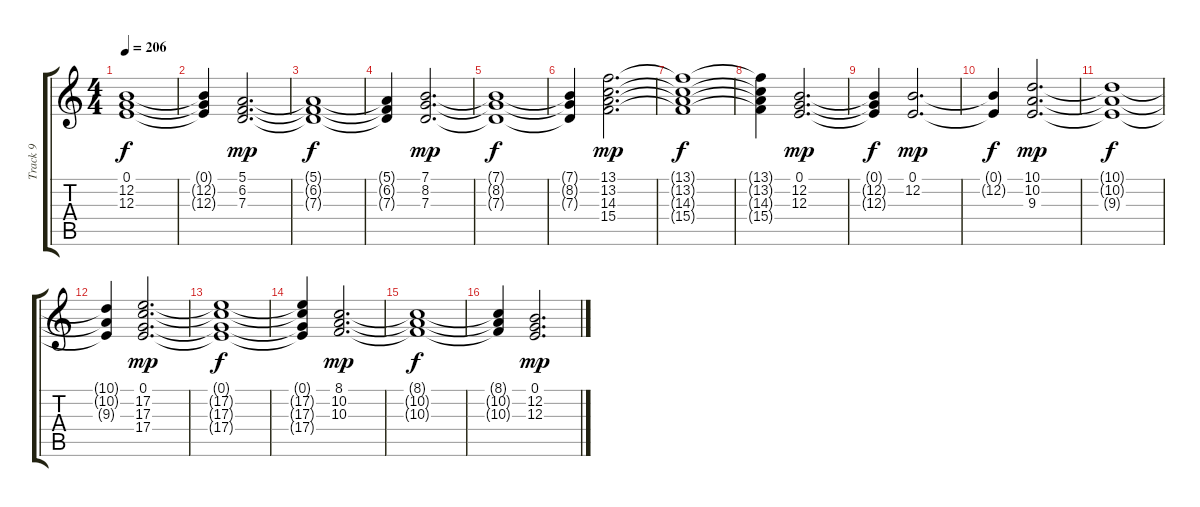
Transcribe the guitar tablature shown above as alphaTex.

\track ("Track 9" "Track 9") {instrument pad2warm}
\staff {score tabs}
\tuning (E4 B3 G3 D3 A2 E2) {hide}
\ts (4 4)
\tempo 206
\clef g2
\ks c
(0.1{t} 12.2{t} 12.3{t}).1{dy f} |
(0.1{t} 12.2{t} 12.3{t}).4 (5.1 6.2 7.3).2{d dy mp} |
(5.1{t} 6.2{t} 7.3{t}).1{dy f} |
(5.1{t} 6.2{t} 7.3{t}).4 (7.1 8.2 7.3).2{d dy mp} |
(7.1{t} 8.2{t} 7.3{t}).1{dy f} |
(7.1{t} 8.2{t} 7.3{t}).4 (13.1 13.2 14.3 15.4).2{d dy mp} |
(13.1{t} 13.2{t} 14.3{t} 15.4{t}).1{dy f} |
(13.1{t} 13.2{t} 14.3{t} 15.4{t}).4 (0.1 12.2 12.3).2{d dy mp} |
(0.1{t} 12.2{t} 12.3{t}).4{dy f} (0.1 12.2).2{d dy mp} |
(0.1{t} 12.2{t}).4{dy f} (10.1 10.2 9.3).2{d dy mp} |
(10.1{t} 10.2{t} 9.3{t}).1{dy f} |
(10.1{t} 10.2{t} 9.3{t}).4 (0.1 17.2 17.3 17.4).2{d dy mp} |
(0.1{t} 17.2{t} 17.3{t} 17.4{t}).1{dy f} |
(0.1{t} 17.2{t} 17.3{t} 17.4{t}).4 (8.1 10.2 10.3).2{d dy mp} |
(8.1{t} 10.2{t} 10.3{t}).1{dy f} |
(8.1{t} 10.2{t} 10.3{t}).4 (0.1 12.2 12.3).2{d dy mp}
